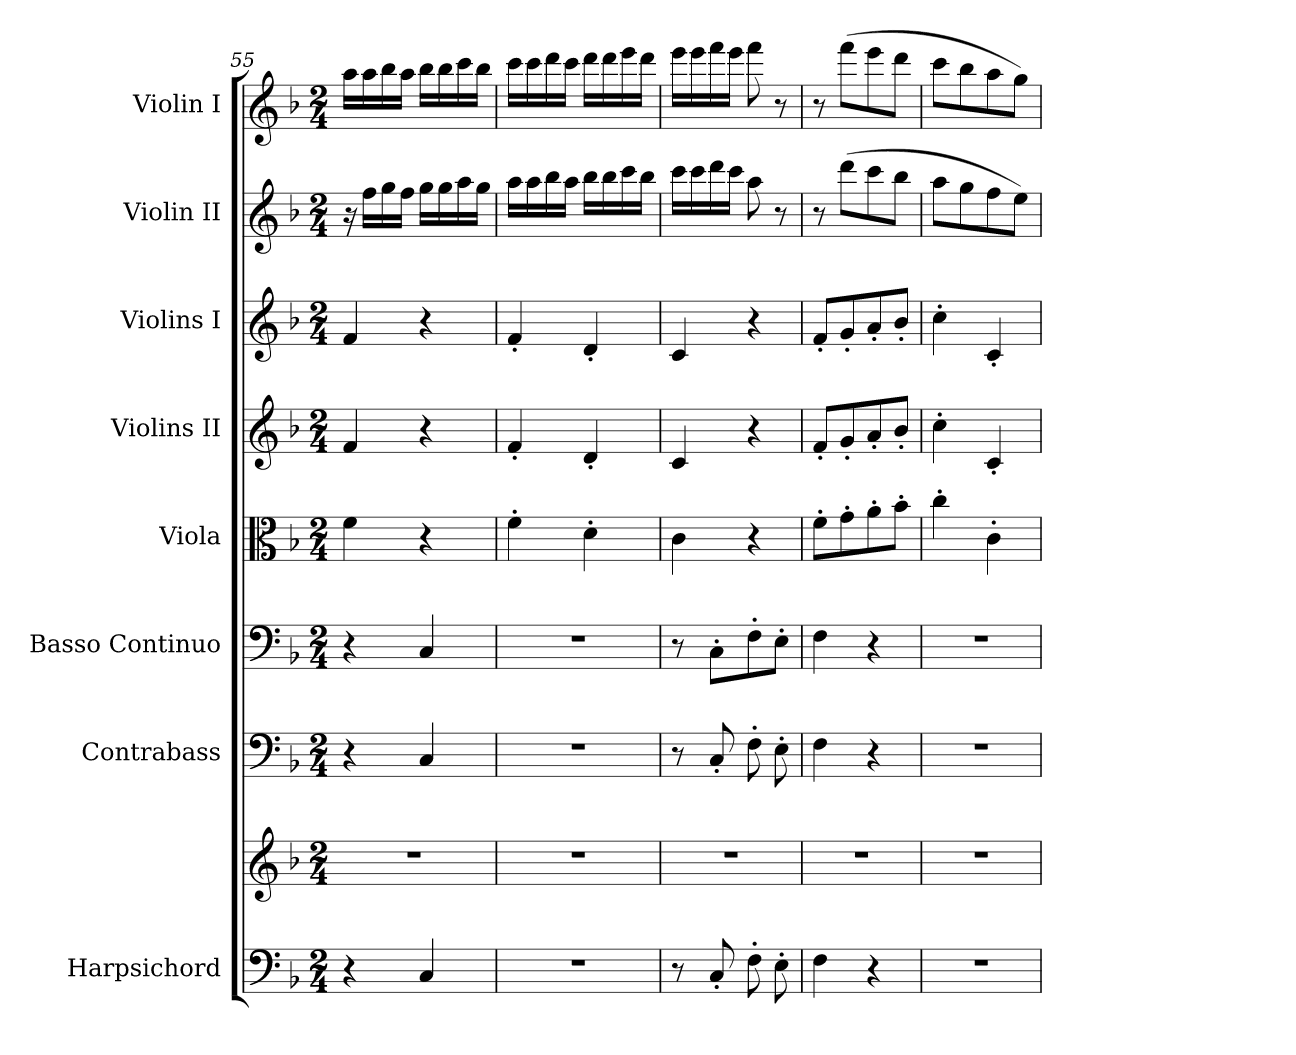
**kern	**kern	**kern	**kern	**kern	**kern	**kern	**kern	**kern
*part8	*part8	*part7	*part6	*part5	*part4	*part3	*part2	*part1
*staff9	*staff8	*staff7	*staff6	*staff5	*staff4	*staff3	*staff2	*staff1
*I"Harpsichord	*	*I"Contrabass	*I"Basso Continuo	*I"Viola	*I"Violins II	*I"Violins I	*I"Violin II	*I"Violin I
*I'Hch.	*	*I'Cb.	*I'B.C.	*I'Vla.	*I'Vlns. II	*I'Vlns. I	*I'Vln. II	*I'Vln. I
*clefF4	*clefG2	*clefF4	*clefF4	*clefC3	*clefG2	*clefG2	*clefG2	*clefG2
*	*	*ITrd7c12	*	*	*	*	*	*
*k[b-]	*k[b-]	*k[b-]	*k[b-]	*k[b-]	*k[b-]	*k[b-]	*k[b-]	*k[b-]
*M2/4	*M2/4	*M2/4	*M2/4	*M2/4	*M2/4	*M2/4	*M2/4	*M2/4
=55	=55	=55	=55	=55	=55	=55	=55	=55
4r	2r	4r	4r	4f\	4f/	4f/	16r	16aa\LL
.	.	.	.	.	.	.	16ff\LL	16aa\
.	.	.	.	.	.	.	16gg\	16bb-\
.	.	.	.	.	.	.	16ff\JJ	16aa\JJ
4C/	.	4CC/	4C/	4r	4r	4r	16gg\LL	16bb-\LL
.	.	.	.	.	.	.	16gg\	16bb-\
.	.	.	.	.	.	.	16aa\	16ccc\
.	.	.	.	.	.	.	16gg\JJ	16bb-\JJ
!!LO:LB:g=z
=56	=56	=56	=56	=56	=56	=56	=56	=56
2r	2r	2r	2r	4f'\	4f'/	4f'/	16aa\LL	16ccc\LL
.	.	.	.	.	.	.	16aa\	16ccc\
.	.	.	.	.	.	.	16bb-\	16ddd\
.	.	.	.	.	.	.	16aa\JJ	16ccc\JJ
.	.	.	.	4d'\	4d'/	4d'/	16bb-\LL	16ddd\LL
.	.	.	.	.	.	.	16bb-\	16ddd\
.	.	.	.	.	.	.	16ccc\	16eee\
.	.	.	.	.	.	.	16bb-\JJ	16ddd\JJ
=57	=57	=57	=57	=57	=57	=57	=57	=57
8r	2r	8r	8r	4c\	4c/	4c/	16ccc\LL	16eee\LL
.	.	.	.	.	.	.	16ccc\	16eee\
8C'/	.	8CC'/	8C'\L	.	.	.	16ddd\	16fff\
.	.	.	.	.	.	.	16ccc\JJ	16eee\JJ
8F'\	.	8FF'\	8F'\	4r	4r	4r	8aa\	8fff\
8E'\	.	8EE'\	8E'\J	.	.	.	8r	8r
=58	=58	=58	=58	=58	=58	=58	=58	=58
4F\	2r	4FF\	4F\	8f'\L	8f'/L	8f'/L	8r	8r
.	.	.	.	8g'\	8g'/	8g'/	(>8ddd\L	(>8fff\L
4r	.	4r	4r	8a'\	8a'/	8a'/	8ccc\	8eee\
.	.	.	.	8b-'\J	8b-'/J	8b-'/J	8bb-\J	8ddd\J
=59	=59	=59	=59	=59	=59	=59	=59	=59
2r	2r	2r	2r	4cc'\	4cc'\	4cc'\	8aa\L	8ccc\L
.	.	.	.	.	.	.	8gg\	8bb-\
.	.	.	.	4c'\	4c'/	4c'/	8ff\	8aa\
.	.	.	.	.	.	.	8ee\J)	8gg\J)
=	=	=	=	=	=	=	=	=
*-	*-	*-	*-	*-	*-	*-	*-	*-
